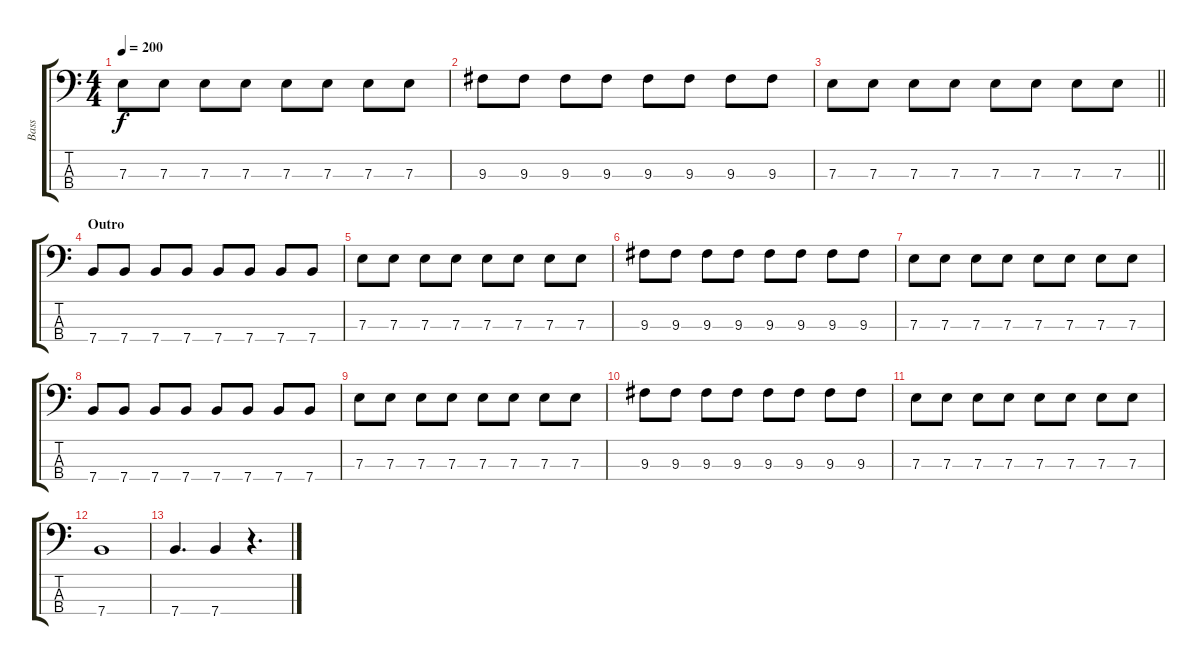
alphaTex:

\track ("Bass" "Bass") {instrument electricbasspick}
\staff {score tabs}
\tuning (G2 D2 A1 E1) {hide}
\ts (4 4)
\tempo 200
\clef f4
\ks c
7.3.8{dy f} 7.3.8 7.3.8 7.3.8 7.3.8 7.3.8 7.3.8 7.3.8 |
9.3.8 9.3.8 9.3.8 9.3.8 9.3.8 9.3.8 9.3.8 9.3.8 |
\barLineRight lightlight
7.3.8 7.3.8 7.3.8 7.3.8 7.3.8 7.3.8 7.3.8 7.3.8 |
\section ("" "Outro")
7.4.8 7.4.8 7.4.8 7.4.8 7.4.8 7.4.8 7.4.8 7.4.8 |
7.3.8 7.3.8 7.3.8 7.3.8 7.3.8 7.3.8 7.3.8 7.3.8 |
9.3.8 9.3.8 9.3.8 9.3.8 9.3.8 9.3.8 9.3.8 9.3.8 |
7.3.8 7.3.8 7.3.8 7.3.8 7.3.8 7.3.8 7.3.8 7.3.8 |
7.4.8 7.4.8 7.4.8 7.4.8 7.4.8 7.4.8 7.4.8 7.4.8 |
7.3.8 7.3.8 7.3.8 7.3.8 7.3.8 7.3.8 7.3.8 7.3.8 |
9.3.8 9.3.8 9.3.8 9.3.8 9.3.8 9.3.8 9.3.8 9.3.8 |
7.3.8 7.3.8 7.3.8 7.3.8 7.3.8 7.3.8 7.3.8 7.3.8 |
7.4.1 |
7.4.4{d} 7.4.4 r.4{d}
